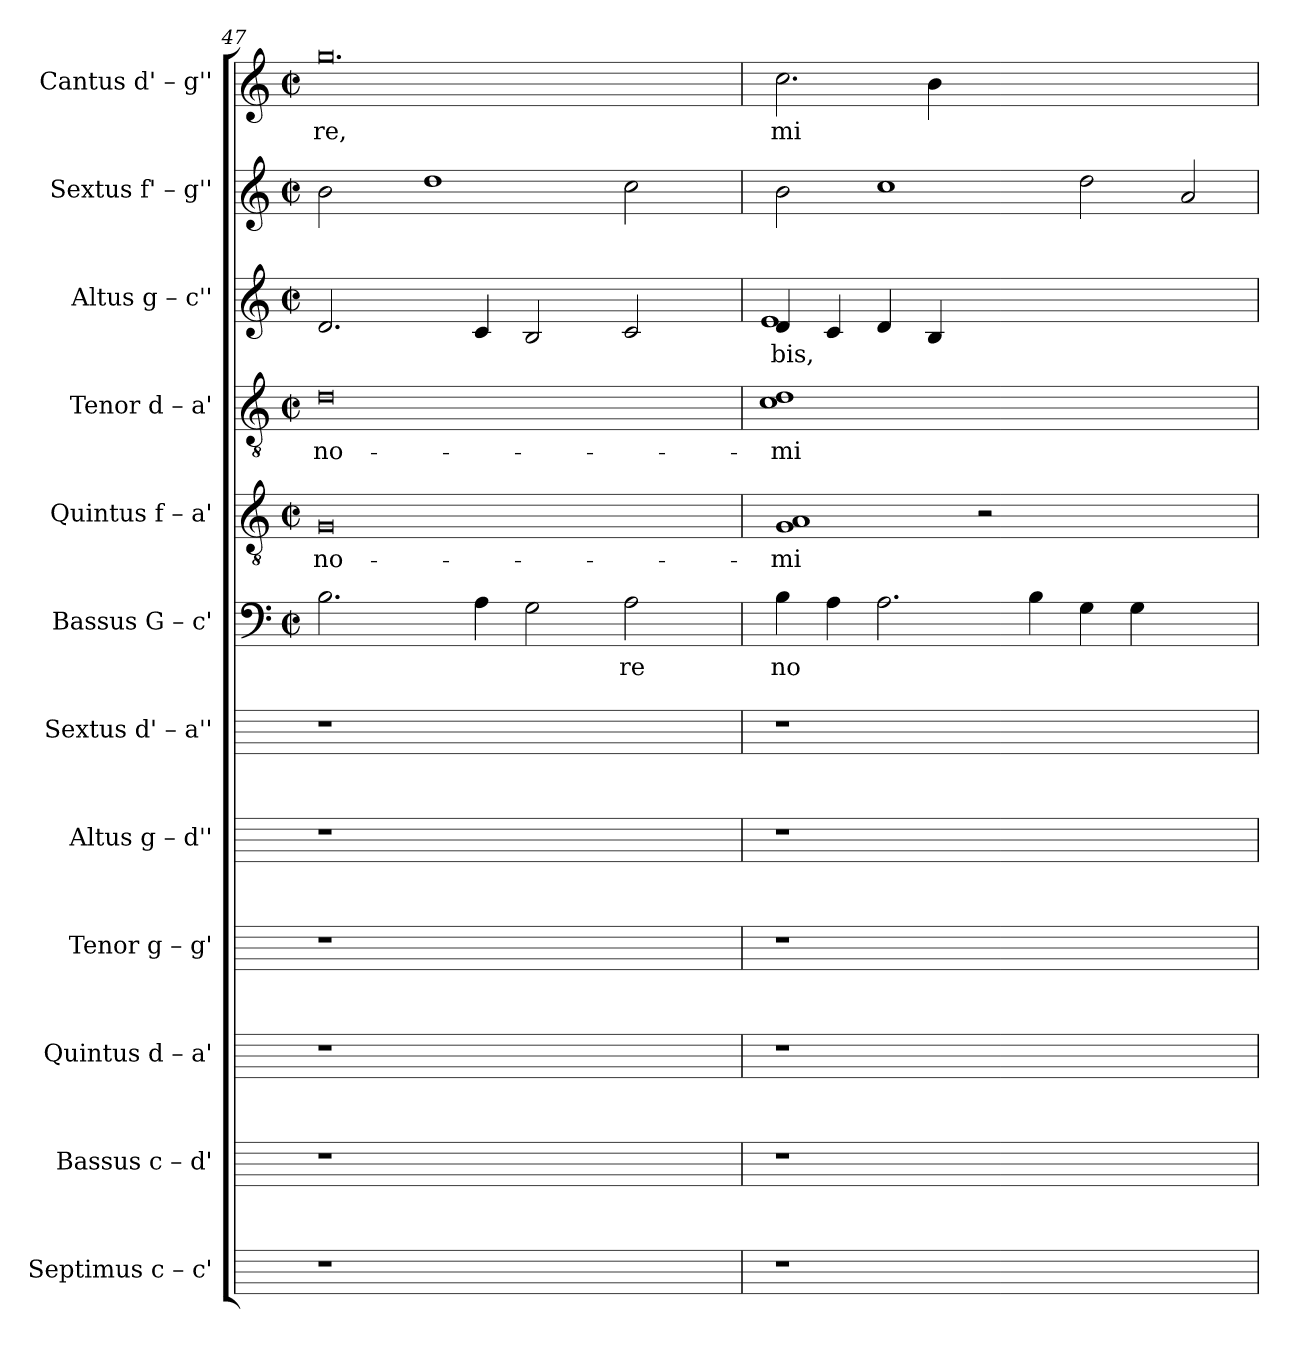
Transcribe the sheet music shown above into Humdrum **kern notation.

**kern	**kern	**kern	**kern	**kern	**kern	**kern	**text	**kern	**text	**kern	**text	**kern	**text	**kern	**kern	**text
*part12	*part11	*part10	*part9	*part8	*part7	*part6	*part6	*part5	*part5	*part4	*part4	*part3	*part3	*part2	*part1	*part1
*staff12	*staff11	*staff10	*staff9	*staff8	*staff7	*staff6	*staff6	*staff5	*staff5	*staff4	*staff4	*staff3	*staff3	*staff2	*staff1	*staff1
*I"Septimus  c – c'	*I"Bassus  c – d'	*I"Quintus  d – a'	*I"Tenor  g – g'	*I"Altus  g – d''	*I"Sextus  d' – a''	*I"Bassus  G – c'	*	*I"Quintus  f – a'	*	*I"Tenor  d – a'	*	*I"Altus  g – c''	*	*I"Sextus  f' – g''	*I"Cantus  d' – g''	*
!!LO:PB:g=z
*	*	*	*	*	*	*clefF4	*	*clefGv2	*	*clefGv2	*	*clefG2	*	*clefG2	*clefG2	*
*	*	*	*	*	*	*M2/2	*	*M2/2	*	*M2/2	*	*M2/2	*	*M2/2	*M2/2	*
*	*	*	*	*	*	*met(c|)	*	*met(c|)	*	*met(c|)	*	*met(c|)	*	*met(c|)	*met(c|)	*
=47	=47	=47	=47	=47	=47	=47	=47	=47	=47	=47	=47	=47	=47	=47	=47	=47
!	!	!	!	!	!	!	!	!LO:N:vis=0	!LO:LY:b:cj	!LO:N:vis=0	!LO:LY:b:cj	!	!	!	!LO:N:vis=0.	!LO:LY:b:cj
*	*	*	*	*	*	*	*	*	*	*	*	*	*	*^	*	*
1r	1r	1r	1r	1r	1r	2.B\	.	1G	no-	1d	no-	2.d/	.	2b\	8ryy	1gg	-re,
.	.	.	.	.	.	.	.	.	.	.	.	.	.	.	64ryy	.	.
.	.	.	.	.	.	.	.	.	.	.	.	.	.	.	1ryy	.	.
.	.	.	.	.	.	.	.	.	.	.	.	.	.	1dd	.	.	.
.	.	.	.	.	.	4A\	.	.	.	.	.	4c/	.	.	.	.	.
1ryy	1ryy	1ryy	1ryy	1ryy	1ryy	2G\	.	1ryy	.	1ryy	.	2B/	.	.	.	1ryy	.
.	.	.	.	.	.	.	.	.	.	.	.	.	.	.	2ryy	.	.
!	!	!	!	!	!	!	!LO:LY:b:cj	!	!	!	!	!	!	!	!	!	!
.	.	.	.	.	.	2A\	re	.	.	.	.	2c/	.	2cc\	.	.	.
.	.	.	.	.	.	.	.	.	.	.	.	.	.	.	4ryy	.	.
.	.	.	.	.	.	.	.	.	.	.	.	.	.	.	16..ryy	.	.
=48	=48	=48	=48	=48	=48	=48	=48	=48	=48	=48	=48	=48	=48	=48	=48	=48	=48
!	!	!	!	!	!	!	!LO:LY:b:cj	!	!LO:LY:b:cj	!	!LO:LY:b:cj	!	!LO:LY:b:cj	!	!	!	!LO:LY:b
*	*	*	*	*	*	*	*	*	*	*	*	*^	*	*v	*v	*	*
1r	1r	1r	1r	1r	1r	4B\	no	1G 1A	mi-	1d 1c	mi-	4d/	1e	bis,	2b\	2.cc\	mi
.	.	.	.	.	.	4A\	.	.	.	.	.	4c/	.	.	.	.	.
.	.	.	.	.	.	2.A\	.	.	.	.	.	4d/	.	.	1cc	.	.
.	.	.	.	.	.	.	.	.	.	.	.	4B/	.	.	.	4b\	.
1.ryy	1.ryy	1.ryy	1.ryy	1.ryy	1.ryy	.	.	2r	.	1.ryy	.	1.ryy	1.ryy	.	.	1.ryy	.
.	.	.	.	.	.	4B\	.	.	.	.	.	.	.	.	.	.	.
.	.	.	.	.	.	4G\	.	1ryy	.	.	.	.	.	.	2dd\	.	.
.	.	.	.	.	.	4G\	.	.	.	.	.	.	.	.	.	.	.
.	.	.	.	.	.	2ryy	.	.	.	.	.	.	.	.	2a/	.	.
*	*	*	*	*	*	*	*	*	*	*	*	*v	*v	*	*	*	*
=	=	=	=	=	=	=	=	=	=	=	=	=	=	=	=	=
*-	*-	*-	*-	*-	*-	*-	*-	*-	*-	*-	*-	*-	*-	*-	*-	*-
